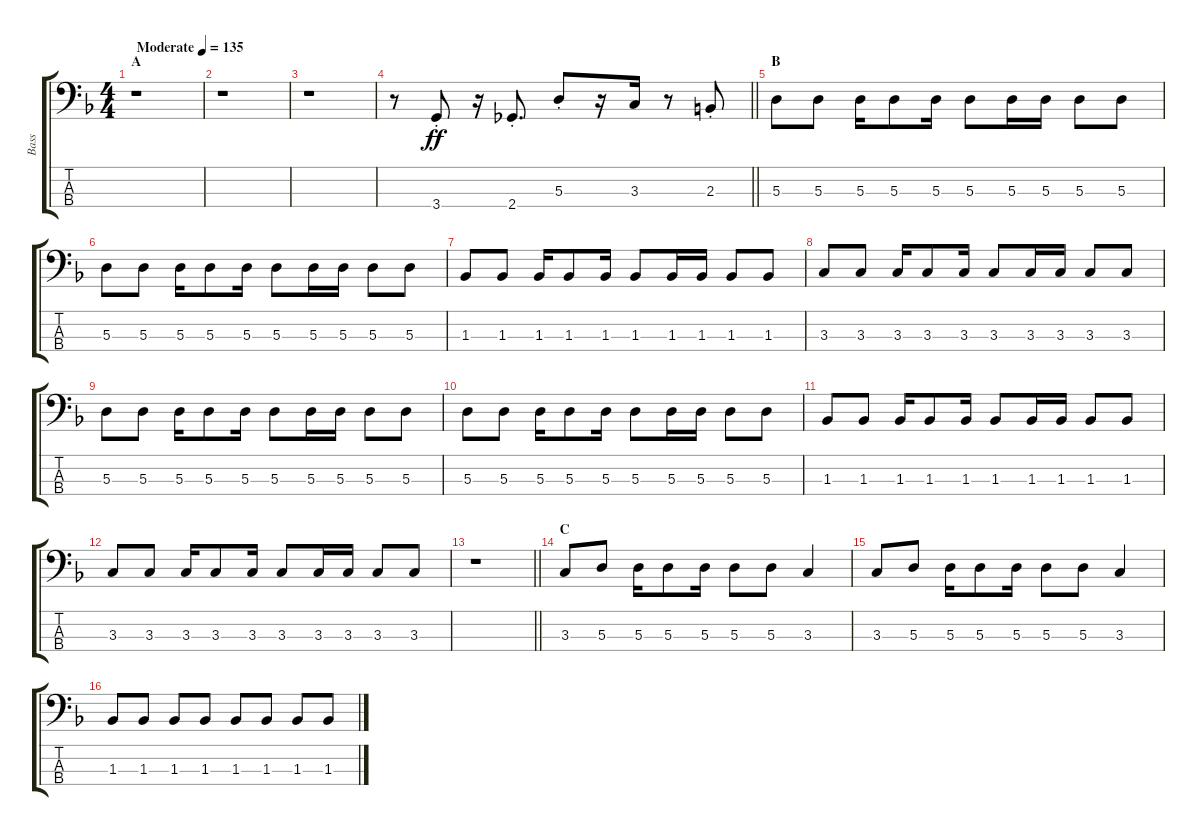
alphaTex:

\track ("Bass" "Bass") {instrument electricbasspick}
\staff {score tabs}
\tuning (G2 D2 A1 E1) {hide}
\ts (4 4)
\section ("" "A")
\tempo (135 "Moderate")
\clef f4
\ks f
r.1{dy ff instrument electricbasspick} |
r.1 |
r.1 |
\barLineRight lightlight
r.8 3.4{st}.8 r.16 2.4{st}.8{d} 5.3{st}.8 r.16 3.3.16 r.8 2.3{st}.8 |
\section ("" "B")
5.3.8 5.3.8 5.3.16 5.3.8 5.3.16 5.3.8 5.3.16 5.3.16 5.3.8 5.3.8 |
5.3.8 5.3.8 5.3.16 5.3.8 5.3.16 5.3.8 5.3.16 5.3.16 5.3.8 5.3.8 |
1.3.8 1.3.8 1.3.16 1.3.8 1.3.16 1.3.8 1.3.16 1.3.16 1.3.8 1.3.8 |
3.3.8 3.3.8 3.3.16 3.3.8 3.3.16 3.3.8 3.3.16 3.3.16 3.3.8 3.3.8 |
5.3.8 5.3.8 5.3.16 5.3.8 5.3.16 5.3.8 5.3.16 5.3.16 5.3.8 5.3.8 |
5.3.8 5.3.8 5.3.16 5.3.8 5.3.16 5.3.8 5.3.16 5.3.16 5.3.8 5.3.8 |
1.3.8 1.3.8 1.3.16 1.3.8 1.3.16 1.3.8 1.3.16 1.3.16 1.3.8 1.3.8 |
3.3.8 3.3.8 3.3.16 3.3.8 3.3.16 3.3.8 3.3.16 3.3.16 3.3.8 3.3.8 |
\barLineRight lightlight
r.1 |
\section ("" "C")
3.3.8 5.3.8 5.3.16 5.3.8 5.3.16 5.3.8 5.3.8 3.3.4 |
3.3.8 5.3.8 5.3.16 5.3.8 5.3.16 5.3.8 5.3.8 3.3.4 |
1.3.8 1.3.8 1.3.8 1.3.8 1.3.8 1.3.8 1.3.8 1.3.8
